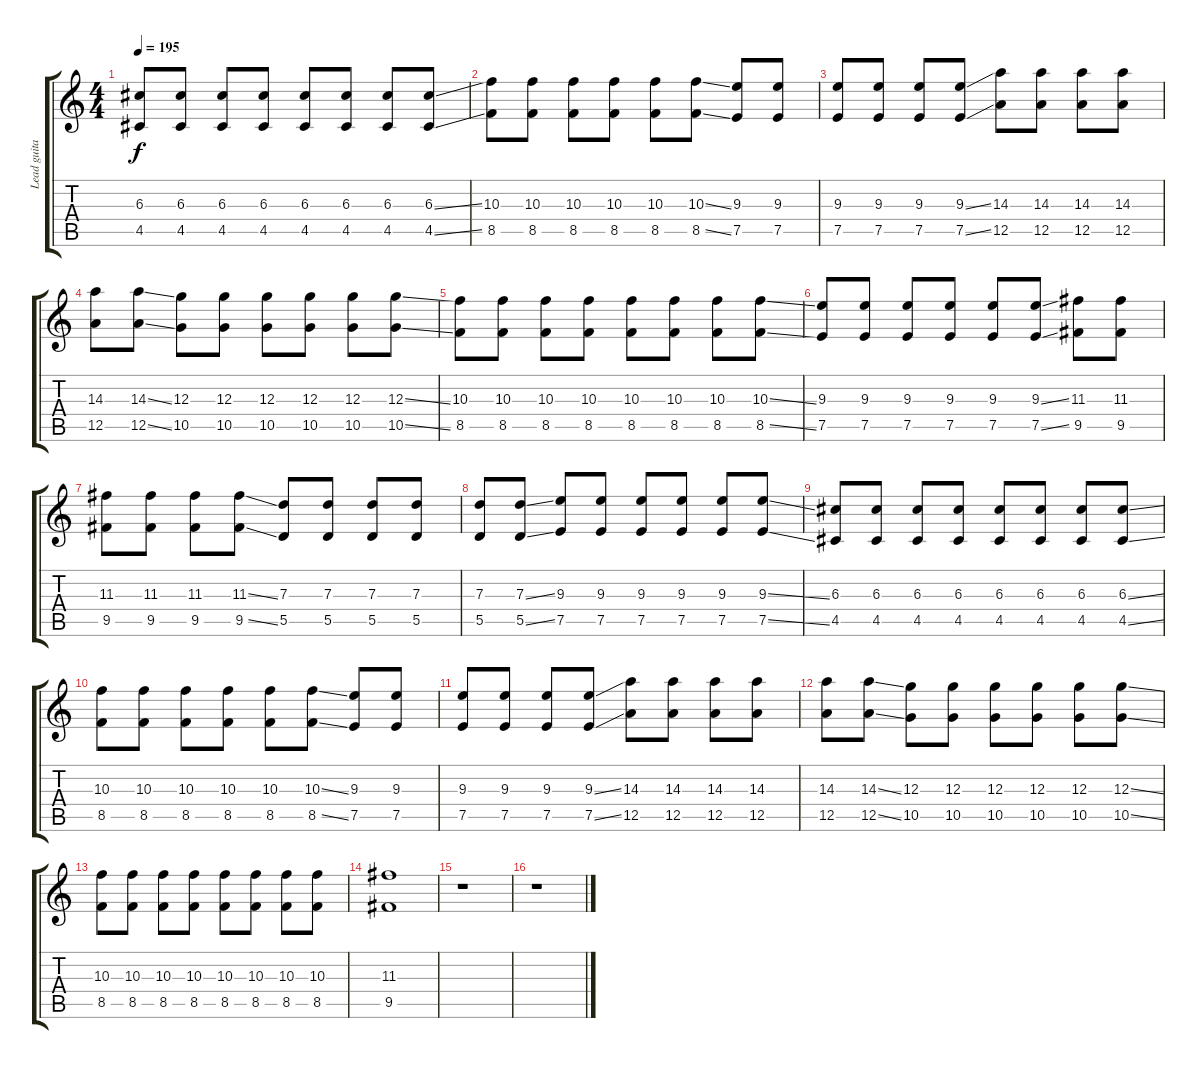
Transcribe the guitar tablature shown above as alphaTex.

\track ("Lead guitar" "Lead guita") {instrument overdrivenguitar}
\staff {score tabs}
\tuning (E4 B3 G3 D3 A2 E2) {hide}
\ts (4 4)
\tempo 195
\clef g2
\ks c
(6.3 4.5).8{dy f} (6.3 4.5).8 (6.3 4.5).8 (6.3 4.5).8 (6.3 4.5).8 (6.3 4.5).8 (6.3 4.5).8 (6.3{ss} 4.5{ss}).8 |
(10.3 8.5).8 (10.3 8.5).8 (10.3 8.5).8 (10.3 8.5).8 (10.3 8.5).8 (10.3{ss} 8.5{ss}).8 (9.3 7.5).8 (9.3 7.5).8 |
(9.3 7.5).8 (9.3 7.5).8 (9.3 7.5).8 (9.3{ss} 7.5{ss}).8 (14.3 12.5).8 (14.3 12.5).8 (14.3 12.5).8 (14.3 12.5).8 |
(14.3 12.5).8 (14.3{ss} 12.5{ss}).8 (12.3 10.5).8 (12.3 10.5).8 (12.3 10.5).8 (12.3 10.5).8 (12.3 10.5).8 (12.3{ss} 10.5{ss}).8 |
(10.3 8.5).8 (10.3 8.5).8 (10.3 8.5).8 (10.3 8.5).8 (10.3 8.5).8 (10.3 8.5).8 (10.3 8.5).8 (10.3{ss} 8.5{ss}).8 |
(9.3 7.5).8 (9.3 7.5).8 (9.3 7.5).8 (9.3 7.5).8 (9.3 7.5).8 (9.3{ss} 7.5{ss}).8 (11.3 9.5).8 (11.3 9.5).8 |
(11.3 9.5).8 (11.3 9.5).8 (11.3 9.5).8 (11.3{ss} 9.5{ss}).8 (7.3 5.5).8 (7.3 5.5).8 (7.3 5.5).8 (7.3 5.5).8 |
(7.3 5.5).8 (7.3{ss} 5.5{ss}).8 (9.3 7.5).8 (9.3 7.5).8 (9.3 7.5).8 (9.3 7.5).8 (9.3 7.5).8 (9.3{ss} 7.5{ss}).8 |
(6.3 4.5).8 (6.3 4.5).8 (6.3 4.5).8 (6.3 4.5).8 (6.3 4.5).8 (6.3 4.5).8 (6.3 4.5).8 (6.3{ss} 4.5{ss}).8 |
(10.3 8.5).8 (10.3 8.5).8 (10.3 8.5).8 (10.3 8.5).8 (10.3 8.5).8 (10.3{ss} 8.5{ss}).8 (9.3 7.5).8 (9.3 7.5).8 |
(9.3 7.5).8 (9.3 7.5).8 (9.3 7.5).8 (9.3{ss} 7.5{ss}).8 (14.3 12.5).8 (14.3 12.5).8 (14.3 12.5).8 (14.3 12.5).8 |
(14.3 12.5).8 (14.3{ss} 12.5{ss}).8 (12.3 10.5).8 (12.3 10.5).8 (12.3 10.5).8 (12.3 10.5).8 (12.3 10.5).8 (12.3{ss} 10.5{ss}).8 |
(10.3 8.5).8 (10.3 8.5).8 (10.3 8.5).8 (10.3 8.5).8 (10.3 8.5).8 (10.3 8.5).8 (10.3 8.5).8 (10.3 8.5).8 |
(11.3 9.5).1{volume 3} |
r.1 |
r.1
